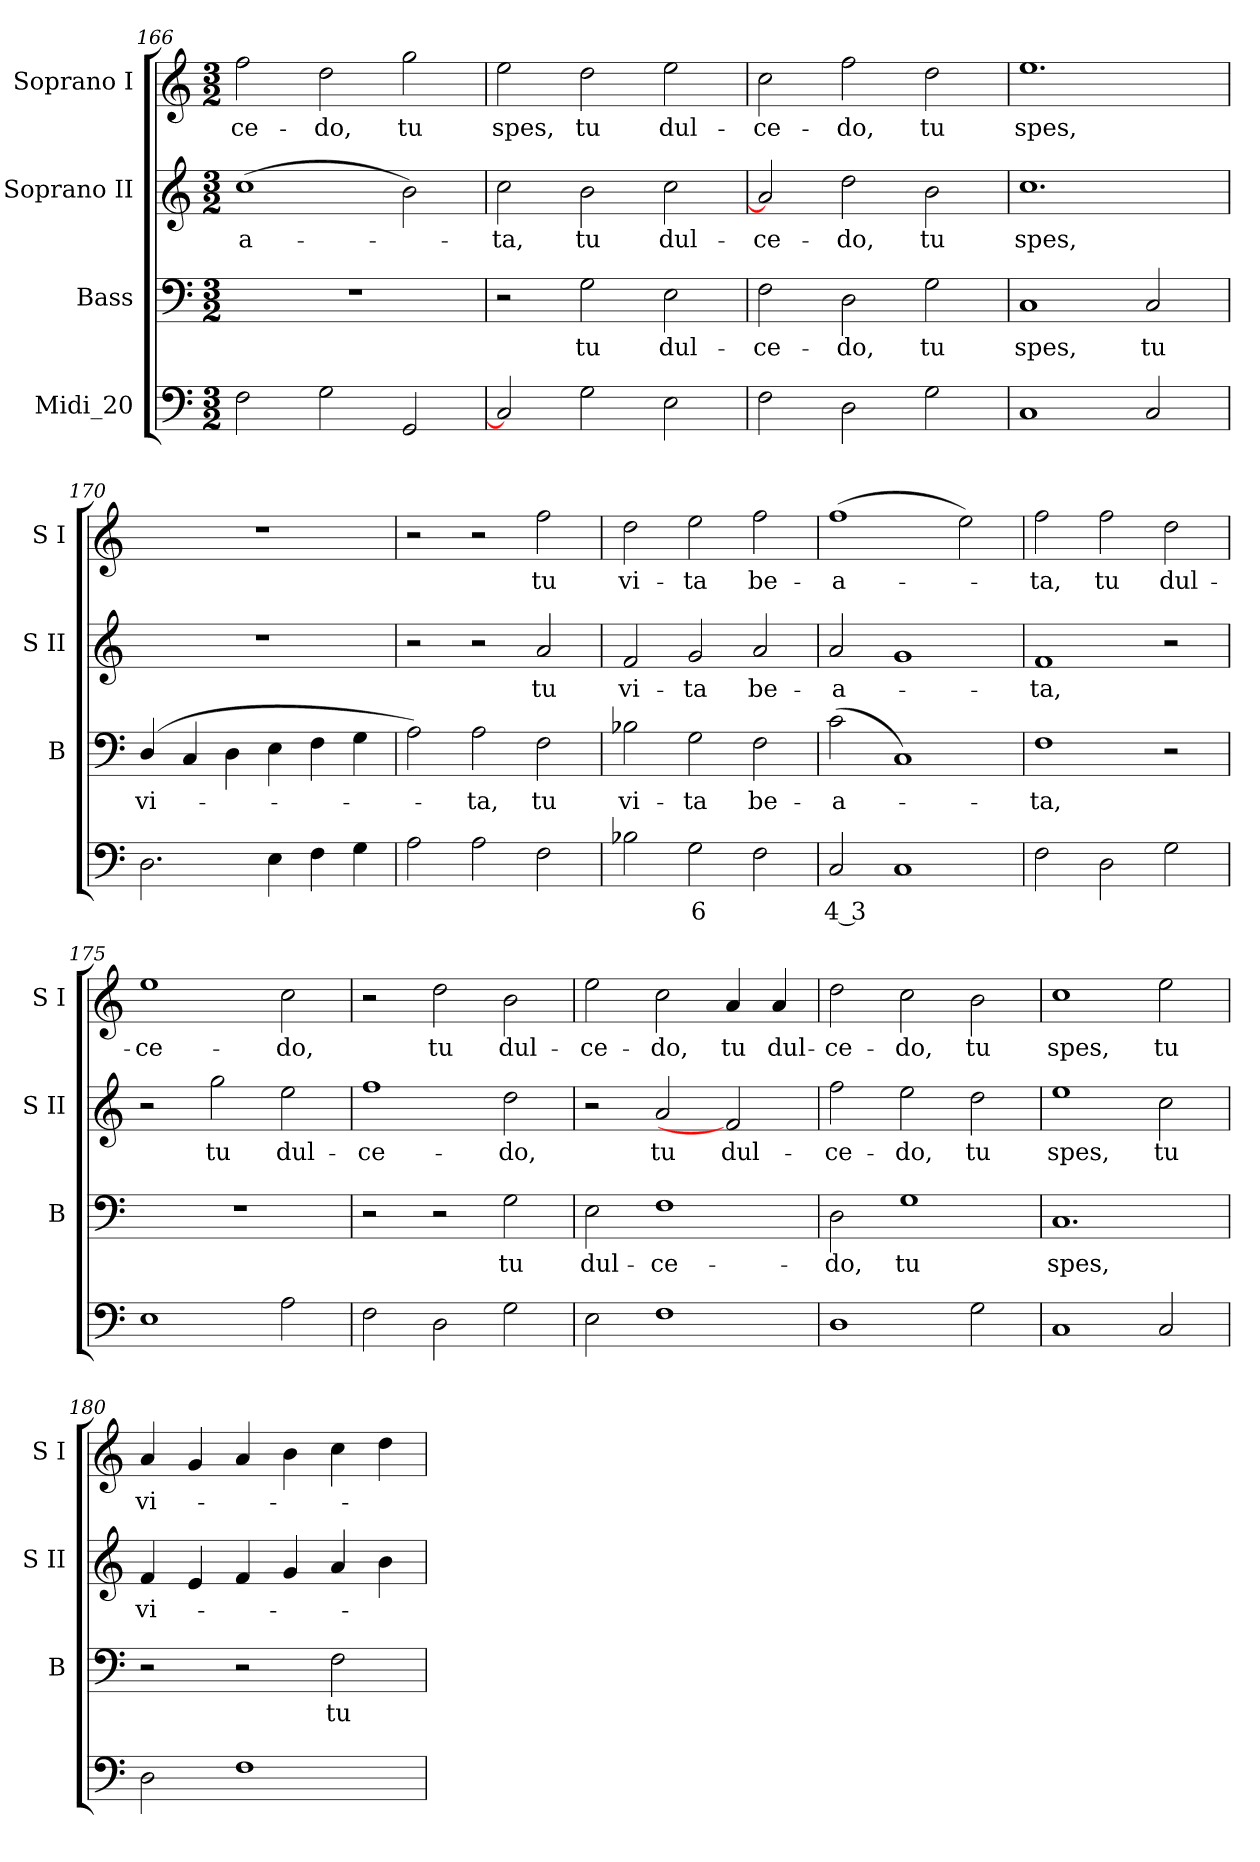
**kern	**text	**kern	**text	**kern	**text	**kern	**text
*part4	*part4	*part3	*part3	*part2	*part2	*part1	*part1
*staff4	*staff4	*staff3	*staff3	*staff2	*staff2	*staff1	*staff1
*I"Midi_20	*	*I"Bass	*	*I"Soprano II	*	*I"Soprano I	*
*	*	*I'B	*	*I'S II	*	*I'S I	*
*clefF4	*	*clefF4	*	*clefG2	*	*clefG2	*
*k[]	*	*k[]	*	*k[]	*	*k[]	*
*C:	*	*C:	*	*C:	*	*C:	*
*M3/2	*	*M3/2	*	*M3/2	*	*M3/2	*
=166	=166	=166	=166	=166	=166	=166	=166
!	!	!LO:N:vis=1	!	!	!LO:LY:b	!	!LO:LY:b
2F	.	1.r	.	(>1cc	-a-	2ff	-ce-
!	!	!	!	!	!	!	!LO:LY:b
2G	.	.	.	.	.	2dd	-do,
!	!	!	!	!	!	!	!LO:LY:b
2GG	.	.	.	2b)	.	2gg	tu
!!LO:LB:g=z
=167	=167	=167	=167	=167	=167	=167	=167
!	!	!	!	!	!LO:LY:b	!	!LO:LY:b
2C]	.	2r	.	2cc	ta,	2ee	spes,
!	!	!	!LO:LY:b	!	!LO:LY:b	!	!LO:LY:b
2G	.	2G	tu	2b	tu	2dd	tu
!	!	!	!LO:LY:b	!	!LO:LY:b	!	!LO:LY:b
2E	.	2E	dul-	2cc	dul-	2ee	dul-
=168	=168	=168	=168	=168	=168	=168	=168
!	!	!	!LO:LY:b	!	!LO:LY:b	!	!LO:LY:b
2F	.	2F	-ce-	2a]	-ce-	2cc	-ce-
!	!	!	!LO:LY:b	!	!LO:LY:b	!	!LO:LY:b
2D	.	2D	-do,	2dd	-do,	2ff	-do,
!	!	!	!LO:LY:b	!	!LO:LY:b	!	!LO:LY:b
2G	.	2G	tu	2b	tu	2dd	tu
=169	=169	=169	=169	=169	=169	=169	=169
!	!	!	!LO:LY:b	!	!LO:LY:b	!	!LO:LY:b
1C	.	1C	spes,	1.cc	spes,	1.ee	spes,
!	!	!	!LO:LY:b	!	!	!	!
2C	.	2C	tu	.	.	.	.
=170	=170	=170	=170	=170	=170	=170	=170
!	!	!	!LO:LY:b	!LO:N:vis=1	!	!LO:N:vis=1	!
2.D	.	(>4D/	vi-	1.r	.	1.r	.
.	.	4C	.	.	.	.	.
.	.	4D	.	.	.	.	.
4E	.	4E	.	.	.	.	.
4F	.	4F	.	.	.	.	.
4G	.	4G	.	.	.	.	.
=171	=171	=171	=171	=171	=171	=171	=171
2A	.	2A)	.	2r	.	2r	.
!	!	!	!LO:LY:b	!	!	!	!
2A	.	2A	ta,	2r	.	2r	.
!	!	!	!LO:LY:b	!	!LO:LY:b	!	!LO:LY:b
2F	.	2F	tu	2a	tu	2ff	tu
=172	=172	=172	=172	=172	=172	=172	=172
!	!	!	!LO:LY:b	!	!LO:LY:b	!	!LO:LY:b
2B-X	.	2B-X	vi-	2f	vi-	2dd	vi-
!	!LO:LY:b	!	!LO:LY:b	!	!LO:LY:b	!	!LO:LY:b
2G	6	2G	-ta	2g	-ta	2ee	-ta
!	!	!	!LO:LY:b	!	!LO:LY:b	!	!LO:LY:b
2F	.	2F	be-	2a	be-	2ff	be-
=173	=173	=173	=173	=173	=173	=173	=173
!	!LO:LY:b	!	!LO:LY:b	!	!LO:LY:b	!	!LO:LY:b
2C	4 3	(2c	-a-	2a	-a-	(>1ff	-a-
1C	.	1C)	.	1g	.	.	.
.	.	.	.	.	.	2ee)	.
=174	=174	=174	=174	=174	=174	=174	=174
!	!	!	!LO:LY:b	!	!LO:LY:b	!	!LO:LY:b
2F	.	1F	ta,	1f	ta,	2ff	ta,
!	!	!	!	!	!	!	!LO:LY:b
2D	.	.	.	.	.	2ff	tu
!	!	!	!	!	!	!	!LO:LY:b
2G	.	2r	.	2r	.	2dd	dul-
=175	=175	=175	=175	=175	=175	=175	=175
!	!	!LO:N:vis=1	!	!	!	!	!LO:LY:b
1E	.	1.r	.	2r	.	1ee	-ce-
!	!	!	!	!	!LO:LY:b	!	!
.	.	.	.	2gg	tu	.	.
!	!	!	!	!	!LO:LY:b	!	!LO:LY:b
2A	.	.	.	2ee	dul-	2cc	-do,
=176	=176	=176	=176	=176	=176	=176	=176
!	!	!	!	!	!LO:LY:b	!	!
2F	.	2r	.	1ff	-ce-	2r	.
!	!	!	!	!	!	!	!LO:LY:b
2D	.	2r	.	.	.	2dd	tu
!	!	!	!LO:LY:b	!	!LO:LY:b	!	!LO:LY:b
2G	.	2G	tu	2dd	-do,	2b	dul-
!!LO:LB:g=z
=177	=177	=177	=177	=177	=177	=177	=177
!	!	!	!LO:LY:b	!	!	!	!LO:LY:b
2E	.	2E	dul-	2r	.	2ee	-ce-
!	!	!	!LO:LY:b	!	!LO:LY:b	!	!LO:LY:b
1F	.	1F	-ce-	2a	tu	2cc	-do,
!	!	!	!	!	!LO:LY:b	!	!LO:LY:b
.	.	.	.	2f]	dul-	4a	tu
!	!	!	!	!	!	!	!LO:LY:b
.	.	.	.	.	.	4a	dul-
=178	=178	=178	=178	=178	=178	=178	=178
!	!	!	!LO:LY:b	!	!LO:LY:b	!	!LO:LY:b
1D	.	2D	-do,	2ff	-ce-	2dd	-ce-
!	!	!	!LO:LY:b	!	!LO:LY:b	!	!LO:LY:b
.	.	1G	tu	2ee	-do,	2cc	-do,
!	!	!	!	!	!LO:LY:b	!	!LO:LY:b
2G	.	.	.	2dd	tu	2b	tu
=179	=179	=179	=179	=179	=179	=179	=179
!	!	!	!LO:LY:b	!	!LO:LY:b	!	!LO:LY:b
1C	.	1.C	spes,	1ee	spes,	1cc	spes,
!	!	!	!	!	!LO:LY:b	!	!LO:LY:b
2C	.	.	.	2cc	tu	2ee	tu
=180	=180	=180	=180	=180	=180	=180	=180
!	!	!	!	!	!LO:LY:b	!	!LO:LY:b
2D	.	2r	.	4f	vi-	4a	vi-
.	.	.	.	4e	.	4g	.
1F	.	2r	.	4f	.	4a	.
.	.	.	.	4g	.	4b	.
!	!	!	!LO:LY:b	!	!	!	!
.	.	2F	tu	4a	.	4cc	.
.	.	.	.	4b	.	4dd	.
=	=	=	=	=	=	=	=
*-	*-	*-	*-	*-	*-	*-	*-
